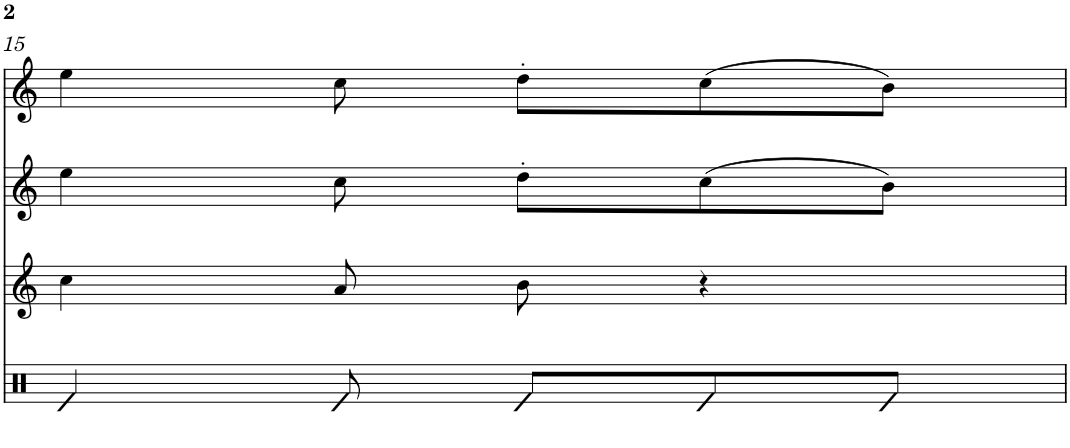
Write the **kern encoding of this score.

**kern	**kern	**kern	**kern
*part4	*part3	*part2	*part1
*staff4	*staff3	*staff2	*staff1
*I"Timbal	*I"Gralla 3	*I"Gralla 2	*I"Gralla 1
!!LO:PB:g=z
*clefX	*clefG2	*clefG2	*clefG2
*k[]	*k[]	*k[]	*k[]
*M6/8	*M6/8	*M6/8	*M6/8
=15	=15	=15	=15
4e/	4cc\	4ee\	4ee\
8e/	8a/	8cc\	8cc\
8e/L	8b\	8dd'\L	8dd'\L
8e/	4r	(>8cc\	(>8cc\
8e/J	.	8b\J)	8b\J)
=	=	=	=
*-	*-	*-	*-
